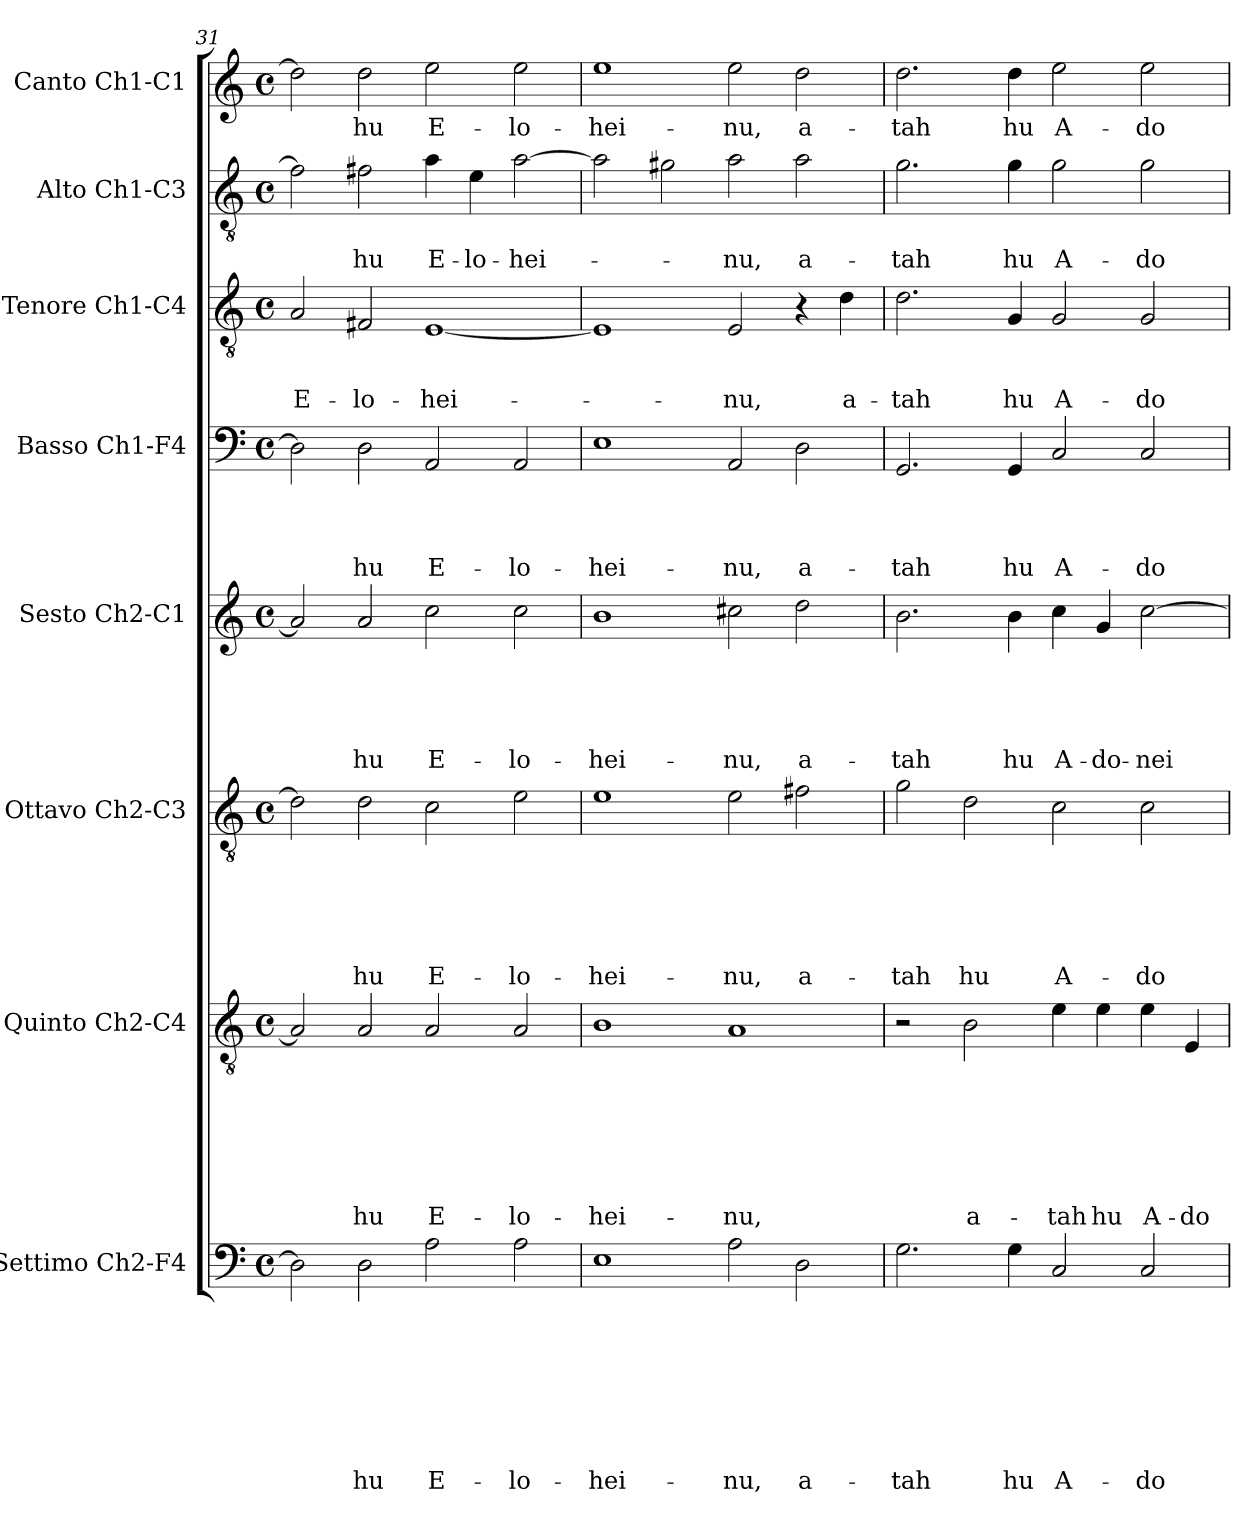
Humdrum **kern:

**kern	**text	**text	**text	**text	**text	**text	**text	**text	**kern	**text	**text	**text	**text	**text	**text	**text	**kern	**text	**text	**text	**text	**text	**text	**kern	**text	**text	**text	**text	**text	**kern	**text	**text	**text	**text	**kern	**text	**text	**text	**kern	**text	**text	**kern	**text
*part8	*part8	*part8	*part8	*part8	*part8	*part8	*part8	*part8	*part7	*part7	*part7	*part7	*part7	*part7	*part7	*part7	*part6	*part6	*part6	*part6	*part6	*part6	*part6	*part5	*part5	*part5	*part5	*part5	*part5	*part4	*part4	*part4	*part4	*part4	*part3	*part3	*part3	*part3	*part2	*part2	*part2	*part1	*part1
*staff8	*staff8	*staff8	*staff8	*staff8	*staff8	*staff8	*staff8	*staff8	*staff7	*staff7	*staff7	*staff7	*staff7	*staff7	*staff7	*staff7	*staff6	*staff6	*staff6	*staff6	*staff6	*staff6	*staff6	*staff5	*staff5	*staff5	*staff5	*staff5	*staff5	*staff4	*staff4	*staff4	*staff4	*staff4	*staff3	*staff3	*staff3	*staff3	*staff2	*staff2	*staff2	*staff1	*staff1
*I"Settimo Ch2-F4	*	*	*	*	*	*	*	*	*I"Quinto Ch2-C4	*	*	*	*	*	*	*	*I"Ottavo Ch2-C3	*	*	*	*	*	*	*I"Sesto Ch2-C1	*	*	*	*	*	*I"Basso Ch1-F4	*	*	*	*	*I"Tenore Ch1-C4	*	*	*	*I"Alto Ch1-C3	*	*	*I"Canto Ch1-C1	*
*	*	*	*	*	*	*	*	*	*	*	*	*	*	*	*	*	*	*	*	*	*	*	*	*	*	*	*	*	*	*I'B	*	*	*	*	*I'T	*	*	*	*I'A	*	*	*I'C	*
*clefF4	*	*	*	*	*	*	*	*	*clefGv2	*	*	*	*	*	*	*	*clefGv2	*	*	*	*	*	*	*clefG2	*	*	*	*	*	*clefF4	*	*	*	*	*clefGv2	*	*	*	*clefGv2	*	*	*clefG2	*
*k[]	*	*	*	*	*	*	*	*	*k[]	*	*	*	*	*	*	*	*k[]	*	*	*	*	*	*	*k[]	*	*	*	*	*	*k[]	*	*	*	*	*k[]	*	*	*	*k[]	*	*	*k[]	*
*C:	*	*	*	*	*	*	*	*	*C:	*	*	*	*	*	*	*	*C:	*	*	*	*	*	*	*C:	*	*	*	*	*	*C:	*	*	*	*	*C:	*	*	*	*C:	*	*	*C:	*
*M4/4	*	*	*	*	*	*	*	*	*M4/4	*	*	*	*	*	*	*	*M4/4	*	*	*	*	*	*	*M4/4	*	*	*	*	*	*M4/4	*	*	*	*	*M4/4	*	*	*	*M4/4	*	*	*M4/4	*
*met(c)	*	*	*	*	*	*	*	*	*met(c)	*	*	*	*	*	*	*	*met(c)	*	*	*	*	*	*	*met(c)	*	*	*	*	*	*met(c)	*	*	*	*	*met(c)	*	*	*	*met(c)	*	*	*met(c)	*
=31	=31	=31	=31	=31	=31	=31	=31	=31	=31	=31	=31	=31	=31	=31	=31	=31	=31	=31	=31	=31	=31	=31	=31	=31	=31	=31	=31	=31	=31	=31	=31	=31	=31	=31	=31	=31	=31	=31	=31	=31	=31	=31	=31
!	!	!	!	!	!	!	!	!	!	!	!	!	!	!	!	!	!	!	!	!	!	!	!	!	!	!	!	!	!	!	!	!	!	!	!	!	!	!LO:LY:b	!	!	!	!	!
2D\]	.	.	.	.	.	.	.	.	2A/]	.	.	.	.	.	.	.	2d\]	.	.	.	.	.	.	2a/]	.	.	.	.	.	2D\]	.	.	.	.	2A/	.	.	E-	2f#\]	.	.	2dd\]	.
!	!	!	!	!	!	!	!	!LO:LY:b	!	!	!	!	!	!	!	!LO:LY:b	!	!	!	!	!	!	!LO:LY:b	!	!	!	!	!	!LO:LY:b	!	!	!	!	!LO:LY:b	!	!	!	!LO:LY:b	!	!	!LO:LY:b	!	!LO:LY:b
2D\	.	.	.	.	.	.	.	hu	2A/	.	.	.	.	.	.	hu	2d\	.	.	.	.	.	hu	2a/	.	.	.	.	hu	2D\	.	.	.	hu	2F#X/	.	.	-lo-	2f#X\	.	hu	2dd\	hu
!	!	!	!	!	!	!	!	!LO:LY:b	!	!	!	!	!	!	!	!LO:LY:b	!	!	!	!	!	!	!LO:LY:b	!	!	!	!	!	!LO:LY:b	!	!	!	!	!LO:LY:b	!	!	!	!LO:LY:b	!	!	!LO:LY:b	!	!LO:LY:b
2A\	.	.	.	.	.	.	.	E-	2A/	.	.	.	.	.	.	E-	2c\	.	.	.	.	.	E-	2cc\	.	.	.	.	E-	2AA/	.	.	.	E-	[1E	.	.	-hei-	4a\	.	E-	2ee\	E-
!	!	!	!	!	!	!	!	!	!	!	!	!	!	!	!	!	!	!	!	!	!	!	!	!	!	!	!	!	!	!	!	!	!	!	!	!	!	!	!	!	!LO:LY:b	!	!
.	.	.	.	.	.	.	.	.	.	.	.	.	.	.	.	.	.	.	.	.	.	.	.	.	.	.	.	.	.	.	.	.	.	.	.	.	.	.	4e\	.	-lo-	.	.
!	!	!	!	!	!	!	!	!LO:LY:b	!	!	!	!	!	!	!	!LO:LY:b	!	!	!	!	!	!	!LO:LY:b	!	!	!	!	!	!LO:LY:b	!	!	!	!	!LO:LY:b	!	!	!	!	!	!	!LO:LY:b	!	!LO:LY:b
2A\	.	.	.	.	.	.	.	-lo-	2A/	.	.	.	.	.	.	-lo-	2e\	.	.	.	.	.	-lo-	2cc\	.	.	.	.	-lo-	2AA/	.	.	.	-lo-	.	.	.	.	[2a\	.	-hei-	2ee\	-lo-
=32	=32	=32	=32	=32	=32	=32	=32	=32	=32	=32	=32	=32	=32	=32	=32	=32	=32	=32	=32	=32	=32	=32	=32	=32	=32	=32	=32	=32	=32	=32	=32	=32	=32	=32	=32	=32	=32	=32	=32	=32	=32	=32	=32
!	!	!	!	!	!	!	!	!LO:LY:b	!	!	!	!	!	!	!	!LO:LY:b	!	!	!	!	!	!	!LO:LY:b	!	!	!	!	!	!LO:LY:b	!	!	!	!	!LO:LY:b	!	!	!	!	!	!	!	!	!LO:LY:b
1E	.	.	.	.	.	.	.	-hei-	1B	.	.	.	.	.	.	-hei-	1e	.	.	.	.	.	-hei-	1b	.	.	.	.	-hei-	1E	.	.	.	-hei-	1E]	.	.	.	2a\]	.	.	1ee	-hei-
.	.	.	.	.	.	.	.	.	.	.	.	.	.	.	.	.	.	.	.	.	.	.	.	.	.	.	.	.	.	.	.	.	.	.	.	.	.	.	2g#X\	.	.	.	.
!	!	!	!	!	!	!	!	!LO:LY:b	!	!	!	!	!	!	!	!LO:LY:b	!	!	!	!	!	!	!LO:LY:b	!	!	!	!	!	!LO:LY:b	!	!	!	!	!LO:LY:b	!	!	!	!LO:LY:b	!	!	!LO:LY:b	!	!LO:LY:b
2A\	.	.	.	.	.	.	.	-nu,	1A	.	.	.	.	.	.	-nu,	2e\	.	.	.	.	.	-nu,	2cc#X\	.	.	.	.	-nu,	2AA/	.	.	.	-nu,	2E/	.	.	-nu,	2a\	.	-nu,	2ee\	-nu,
!	!	!	!	!	!	!	!	!LO:LY:b	!	!	!	!	!	!	!	!	!	!	!	!	!	!	!LO:LY:b	!	!	!	!	!	!LO:LY:b	!	!	!	!	!LO:LY:b	!	!	!	!	!	!	!LO:LY:b	!	!LO:LY:b
2D\	.	.	.	.	.	.	.	a-	.	.	.	.	.	.	.	.	2f#X\	.	.	.	.	.	a-	2dd\	.	.	.	.	a-	2D\	.	.	.	a-	4r	.	.	.	2a\	.	a-	2dd\	a-
!	!	!	!	!	!	!	!	!	!	!	!	!	!	!	!	!	!	!	!	!	!	!	!	!	!	!	!	!	!	!	!	!	!	!	!	!	!	!LO:LY:b	!	!	!	!	!
.	.	.	.	.	.	.	.	.	.	.	.	.	.	.	.	.	.	.	.	.	.	.	.	.	.	.	.	.	.	.	.	.	.	.	4d\	.	.	a-	.	.	.	.	.
=33	=33	=33	=33	=33	=33	=33	=33	=33	=33	=33	=33	=33	=33	=33	=33	=33	=33	=33	=33	=33	=33	=33	=33	=33	=33	=33	=33	=33	=33	=33	=33	=33	=33	=33	=33	=33	=33	=33	=33	=33	=33	=33	=33
!	!	!	!	!	!	!	!	!LO:LY:b	!	!	!	!	!	!	!	!	!	!	!	!	!	!	!LO:LY:b	!	!	!	!	!	!LO:LY:b	!	!	!	!	!LO:LY:b	!	!	!	!LO:LY:b	!	!	!LO:LY:b	!	!LO:LY:b
2.G\	.	.	.	.	.	.	.	-tah	2r	.	.	.	.	.	.	.	2g\	.	.	.	.	.	-tah	2.b\	.	.	.	.	-tah	2.GG/	.	.	.	-tah	2.d\	.	.	-tah	2.g\	.	-tah	2.dd\	-tah
!	!	!	!	!	!	!	!	!	!	!	!	!	!	!	!	!LO:LY:b	!	!	!	!	!	!	!LO:LY:b	!	!	!	!	!	!	!	!	!	!	!	!	!	!	!	!	!	!	!	!
.	.	.	.	.	.	.	.	.	2B\	.	.	.	.	.	.	a-	2d\	.	.	.	.	.	hu	.	.	.	.	.	.	.	.	.	.	.	.	.	.	.	.	.	.	.	.
!	!	!	!	!	!	!	!	!LO:LY:b	!	!	!	!	!	!	!	!	!	!	!	!	!	!	!	!	!	!	!	!	!LO:LY:b	!	!	!	!	!LO:LY:b	!	!	!	!LO:LY:b	!	!	!LO:LY:b	!	!LO:LY:b
4G\	.	.	.	.	.	.	.	hu	.	.	.	.	.	.	.	.	.	.	.	.	.	.	.	4b\	.	.	.	.	hu	4GG/	.	.	.	hu	4G/	.	.	hu	4g\	.	hu	4dd\	hu
!	!	!	!	!	!	!	!	!LO:LY:b	!	!	!	!	!	!	!	!LO:LY:b	!	!	!	!	!	!	!LO:LY:b	!	!	!	!	!	!LO:LY:b	!	!	!	!	!LO:LY:b	!	!	!	!LO:LY:b	!	!	!LO:LY:b	!	!LO:LY:b
2C/	.	.	.	.	.	.	.	A-	4e\	.	.	.	.	.	.	-tah	2c\	.	.	.	.	.	A-	4cc\	.	.	.	.	A-	2C/	.	.	.	A-	2G/	.	.	A-	2g\	.	A-	2ee\	A-
!	!	!	!	!	!	!	!	!	!	!	!	!	!	!	!	!LO:LY:b	!	!	!	!	!	!	!	!	!	!	!	!	!LO:LY:b	!	!	!	!	!	!	!	!	!	!	!	!	!	!
.	.	.	.	.	.	.	.	.	4e\	.	.	.	.	.	.	hu	.	.	.	.	.	.	.	4g/	.	.	.	.	-do-	.	.	.	.	.	.	.	.	.	.	.	.	.	.
!	!	!	!	!	!	!	!	!LO:LY:b	!	!	!	!	!	!	!	!LO:LY:b	!	!	!	!	!	!	!LO:LY:b	!	!	!	!	!	!LO:LY:b	!	!	!	!	!LO:LY:b	!	!	!	!LO:LY:b	!	!	!LO:LY:b	!	!LO:LY:b
2C/	.	.	.	.	.	.	.	-do-	4e\	.	.	.	.	.	.	A-	2c\	.	.	.	.	.	-do-	[2cc\	.	.	.	.	-nei-	2C/	.	.	.	-do-	2G/	.	.	-do-	2g\	.	-do-	2ee\	-do-
!	!	!	!	!	!	!	!	!	!	!	!	!	!	!	!	!LO:LY:b	!	!	!	!	!	!	!	!	!	!	!	!	!	!	!	!	!	!	!	!	!	!	!	!	!	!	!
.	.	.	.	.	.	.	.	.	4E/	.	.	.	.	.	.	-do-	.	.	.	.	.	.	.	.	.	.	.	.	.	.	.	.	.	.	.	.	.	.	.	.	.	.	.
=	=	=	=	=	=	=	=	=	=	=	=	=	=	=	=	=	=	=	=	=	=	=	=	=	=	=	=	=	=	=	=	=	=	=	=	=	=	=	=	=	=	=	=
*-	*-	*-	*-	*-	*-	*-	*-	*-	*-	*-	*-	*-	*-	*-	*-	*-	*-	*-	*-	*-	*-	*-	*-	*-	*-	*-	*-	*-	*-	*-	*-	*-	*-	*-	*-	*-	*-	*-	*-	*-	*-	*-	*-
